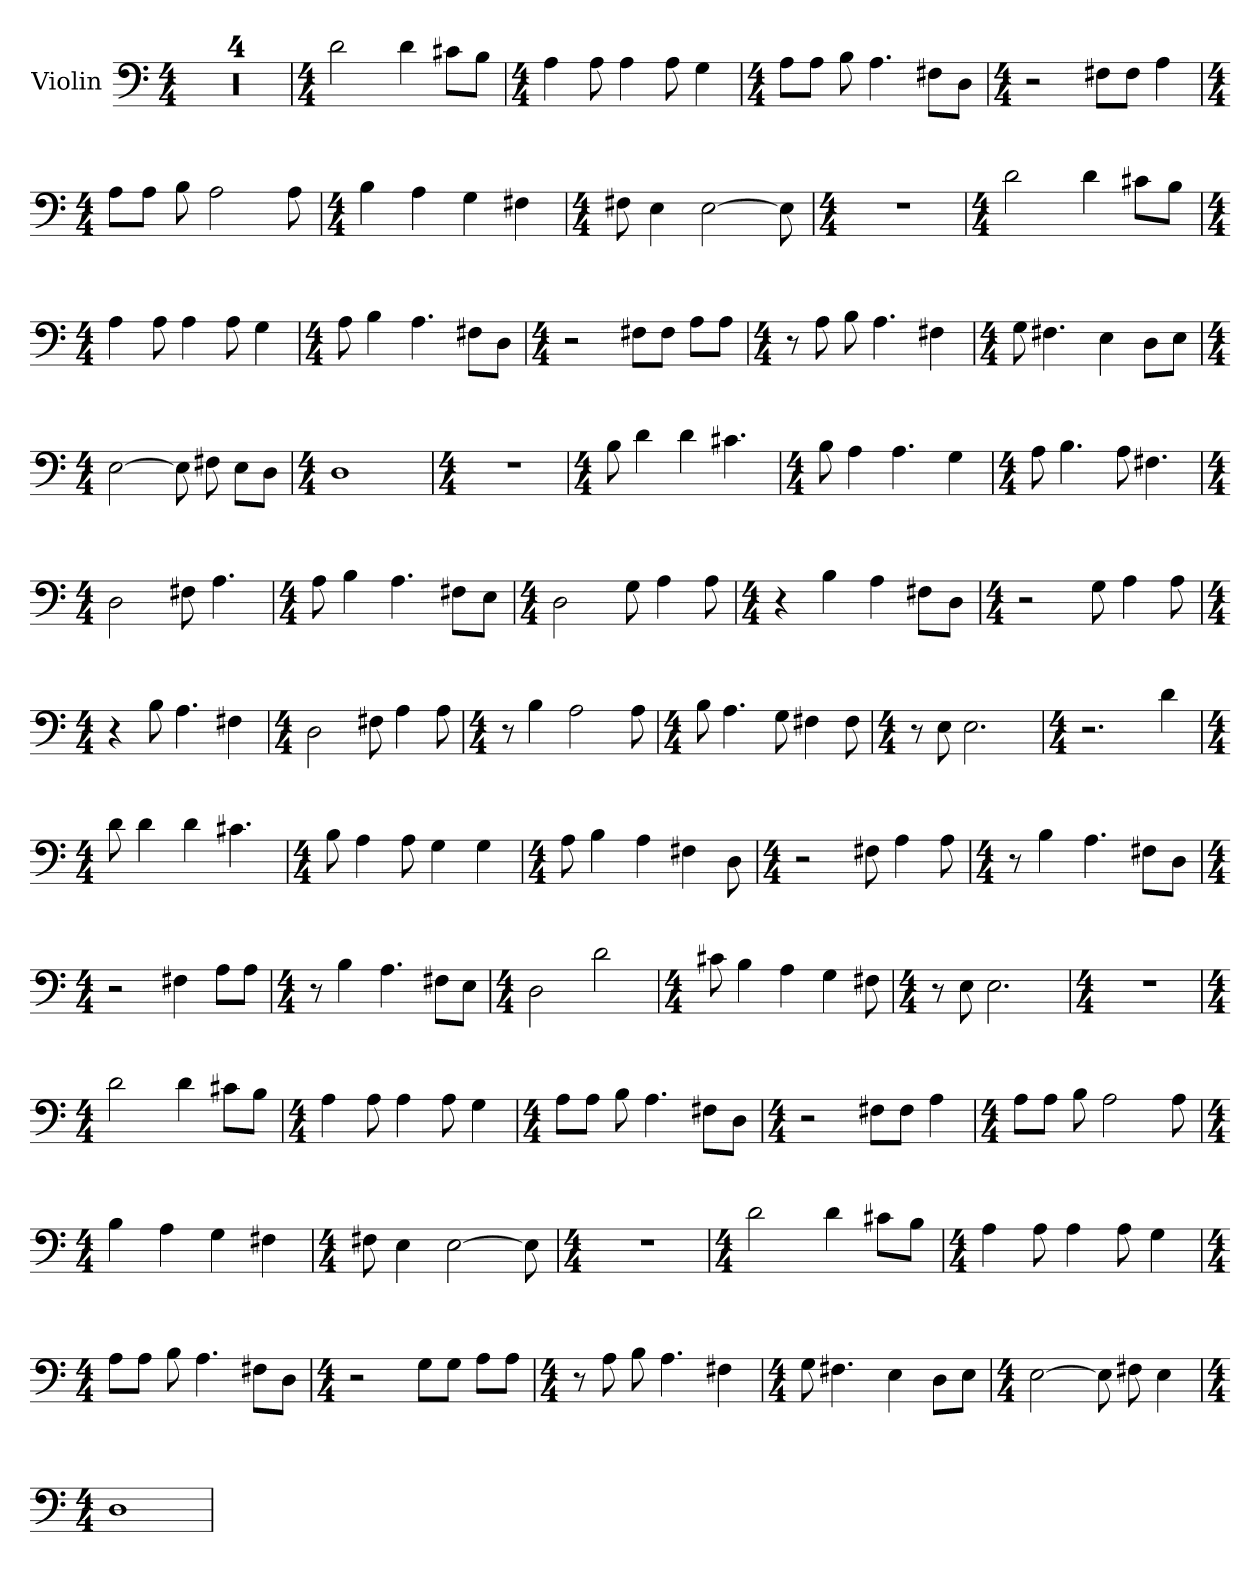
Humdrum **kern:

**kern
*part1
*staff1
*I"Violin
*I'Vln
*M4/4
=
1r
=
*M4/4
1r
=
*M4/4
1r
=
*M4/4
1r
=
*M4/4
2d
4d
8c#XL
8BJ
=
*M4/4
4A
8A
4A
8A
4G
=
*M4/4
8AL
8AJ
8B
4.A
8F#XL
8DJ
=
*M4/4
2r
8F#XL
8F#J
4A
=
*M4/4
8AL
8AJ
8B
2A
8A
=
*M4/4
4B
4A
4G
4F#X
=
*M4/4
8F#X
4E
[2E
8E]
=
*M4/4
1r
=
*M4/4
2d
4d
8c#XL
8BJ
=
*M4/4
4A
8A
4A
8A
4G
=
*M4/4
8A
4B
4.A
8F#XL
8DJ
=
*M4/4
2r
8F#XL
8F#J
8AL
8AJ
=
*M4/4
8r
8A
8B
4.A
4F#X
=
*M4/4
8G
4.F#X
4E
8DL
8EJ
=
*M4/4
[2E
8E]
8F#X
8EL
8DJ
=
*M4/4
1D
=
*M4/4
1r
=
*M4/4
8B
4d
4d
4.c#X
=
*M4/4
8B
4A
4.A
4G
=
*M4/4
8A
4.B
8A
4.F#X
=
*M4/4
2D
8F#X
4.A
=
*M4/4
8A
4B
4.A
8F#XL
8EJ
=
*M4/4
2D
8G
4A
8A
=
*M4/4
4r
4B
4A
8F#XL
8DJ
=
*M4/4
2r
8G
4A
8A
=
*M4/4
4r
8B
4.A
4F#X
=
*M4/4
2D
8F#X
4A
8A
=
*M4/4
8r
4B
2A
8A
=
*M4/4
8B
4.A
8G
4F#X
8F#
=
*M4/4
8r
8E
2.E
=
*M4/4
2.r
4d
=
*M4/4
8d
4d
4d
4.c#X
=
*M4/4
8B
4A
8A
4G
4G
=
*M4/4
8A
4B
4A
4F#X
8D
=
*M4/4
2r
8F#X
4A
8A
=
*M4/4
8r
4B
4.A
8F#XL
8DJ
=
*M4/4
2r
4F#X
8AL
8AJ
=
*M4/4
8r
4B
4.A
8F#XL
8EJ
=
*M4/4
2D
2d
=
*M4/4
8c#X
4B
4A
4G
8F#X
=
*M4/4
8r
8E
2.E
=
*M4/4
1r
=
*M4/4
2d
4d
8c#XL
8BJ
=
*M4/4
4A
8A
4A
8A
4G
=
*M4/4
8AL
8AJ
8B
4.A
8F#XL
8DJ
=
*M4/4
2r
8F#XL
8F#J
4A
=
*M4/4
8AL
8AJ
8B
2A
8A
=
*M4/4
4B
4A
4G
4F#X
=
*M4/4
8F#X
4E
[2E
8E]
=
*M4/4
1r
=
*M4/4
2d
4d
8c#XL
8BJ
=
*M4/4
4A
8A
4A
8A
4G
=
*M4/4
8AL
8AJ
8B
4.A
8F#XL
8DJ
=
*M4/4
2r
8GL
8GJ
8AL
8AJ
=
*M4/4
8r
8A
8B
4.A
4F#X
=
*M4/4
8G
4.F#X
4E
8DL
8EJ
=
*M4/4
[2E
8E]
8F#X
4E
=
*M4/4
1D
=
*-
